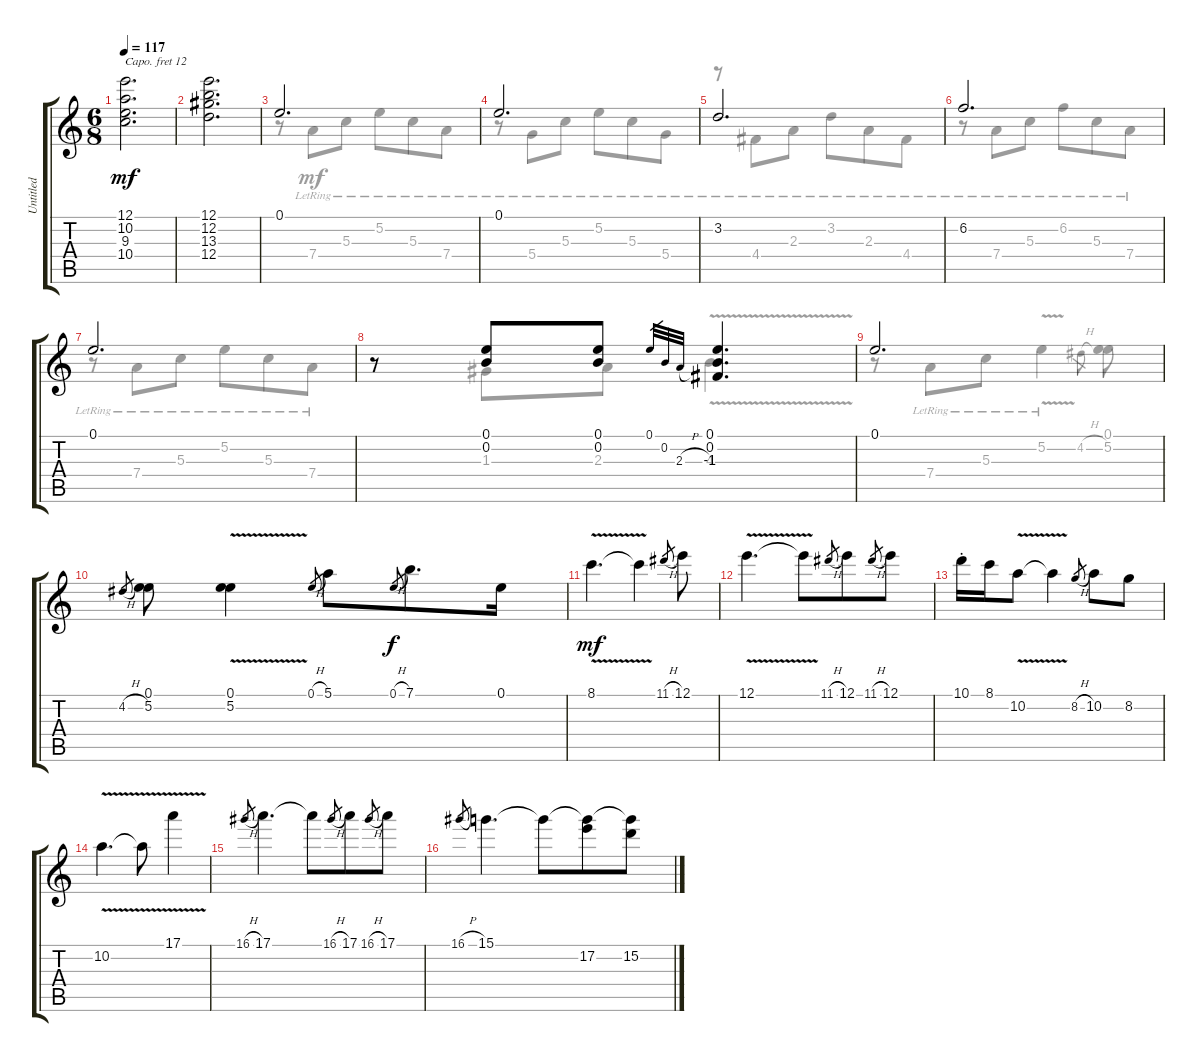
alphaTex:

\track ("Untitled" "Untitled") {instrument rockorgan}
\staff {score tabs}
\capo 12
\tuning (E4 B3 G3 D3 A2 E2) {hide}
\voice
\ts (6 8)
\tempo 117
\clef g2
\ks c
(12.1 10.2 9.3 10.4).2{d dy mf} |
(12.1 12.2 13.3 12.4).2{d} |
0.1.2{d} |
0.1.2{d} |
3.2.2{d} |
6.2.2{d} |
0.1.2{d} |
r.8 (0.1 0.2).8 (0.1 0.2).8 0.1.32{gr} 0.2.32{gr} 2.3{h}.32{gr} (0.1 0.2 -1.3).4{d} |
0.1.2{d} |
4.2{h}.8{gr} (0.1 5.2).8 (0.1{v} 5.2{v}).4 0.1{h}.8{gr} 5.1.8 0.1{h}.8{gr dy f} 7.1.8{d} 0.1.16 |
8.1{v}.4{d dy mf} 8.1{v t}.4 11.1{h}.8{gr} 12.1.8 |
12.1{v}.4{d} 12.1{v t}.8 11.1{h}.8{gr} 12.1.8 11.1{h}.8{gr} 12.1.8 |
10.1{st}.16 8.1.16 10.2{v}.8 10.2{v t}.4 8.2{h}.8{gr} 10.2.8 8.2.8 |
10.2{v}.4{d} 10.2{v t}.8 17.1{v}.4 |
16.1{h}.8{gr} 17.1.4{d} 17.1{t}.8 16.1{h}.8{gr} 17.1.8 16.1{h}.8{gr} 17.1.8 |
16.1{h}.8{gr} 15.1.4{d} 15.1{t}.8 (15.1{t} 17.2).8 (15.1{t} 15.2).8
\voice
\clef g2
\ottava regular
\simile none
\ks c
|
|
r.8 7.4{lr}.8 5.3{lr}.8 5.2{lr}.8 5.3{lr}.8 7.4{lr}.8 |
r.8 5.4{lr}.8 5.3{lr}.8 5.2{lr}.8 5.3{lr}.8 5.4{lr}.8 |
r.8 4.4{lr}.8 2.3{lr}.8 3.2{lr}.8 2.3{lr}.8 4.4{lr}.8 |
r.8 7.4{lr}.8 5.3{lr}.8 6.2{lr}.8 5.3{lr}.8 7.4{lr}.8 |
r.8 7.4{lr}.8 5.3{lr}.8 5.2{lr}.8 5.3{lr}.8 7.4{lr}.8 |
r.8 1.3.8 2.3.8 4.3{v}.4{d} |
r.8 7.4{lr}.8 5.3{lr}.8 5.2{v lr}.4 4.2{h}.8{gr} (0.1 5.2).8 |
|
|
|
|
|
|
